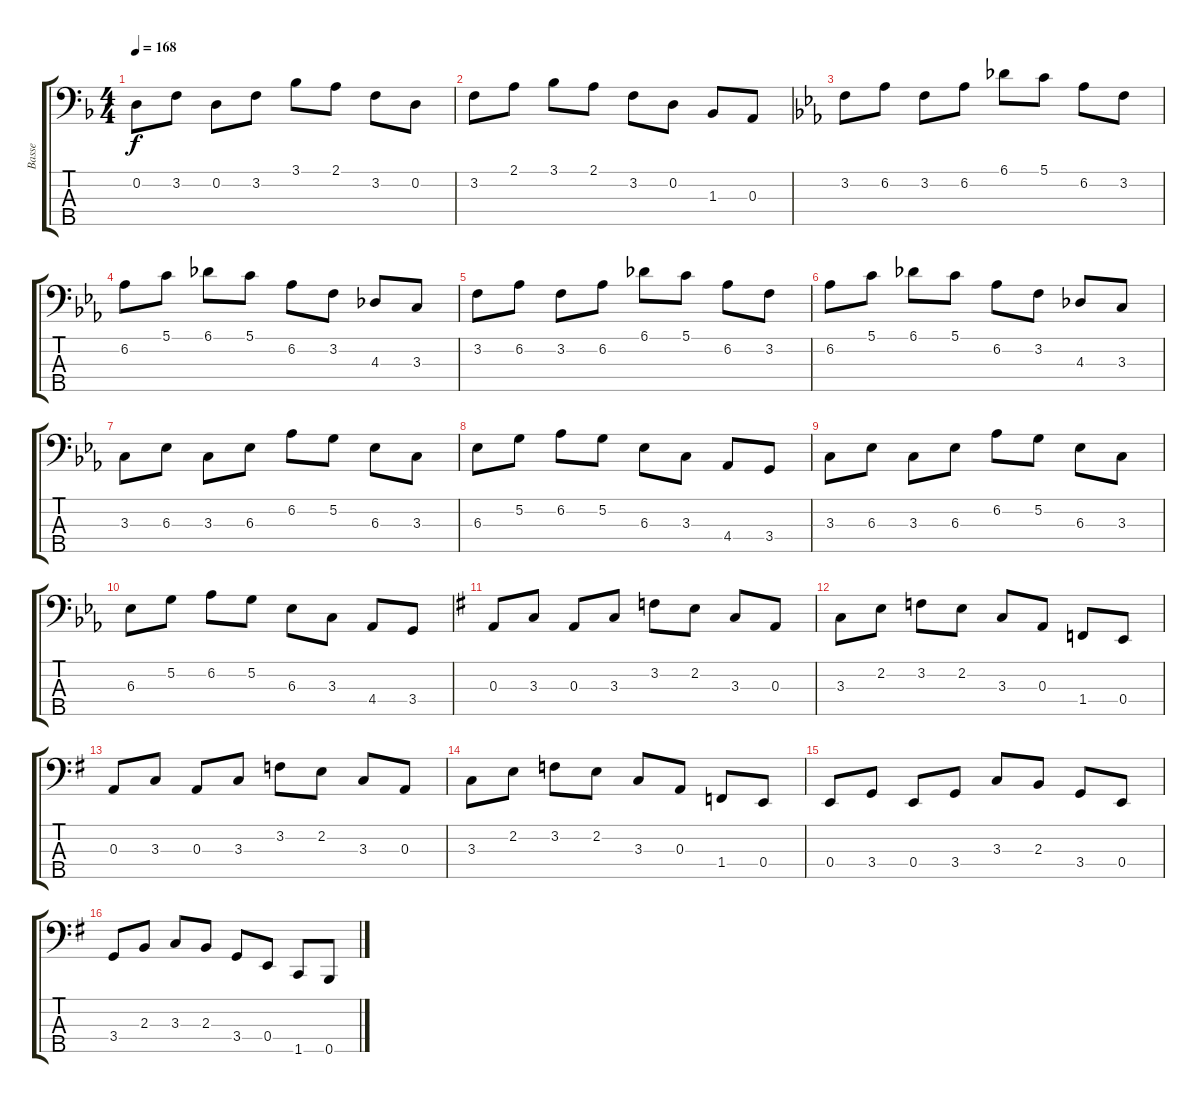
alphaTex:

\track ("Basse" "Basse") {instrument synthbass2}
\staff {score tabs}
\tuning (G2 D2 A1 E1 B0) {hide}
\ts (4 4)
\tempo 168
\clef f4
\ks f
0.2.8{dy f} 3.2.8 0.2.8 3.2.8 3.1.8 2.1.8 3.2.8 0.2.8 |
3.2.8 2.1.8 3.1.8 2.1.8 3.2.8 0.2.8 1.3.8 0.3.8 |
\ks eb
3.2.8 6.2.8 3.2.8 6.2.8 6.1.8 5.1.8 6.2.8 3.2.8 |
6.2.8 5.1.8 6.1.8 5.1.8 6.2.8 3.2.8 4.3.8 3.3.8 |
3.2.8 6.2.8 3.2.8 6.2.8 6.1.8 5.1.8 6.2.8 3.2.8 |
6.2.8 5.1.8 6.1.8 5.1.8 6.2.8 3.2.8 4.3.8 3.3.8 |
3.3.8 6.3.8 3.3.8 6.3.8 6.2.8 5.2.8 6.3.8 3.3.8 |
6.3.8 5.2.8 6.2.8 5.2.8 6.3.8 3.3.8 4.4.8 3.4.8 |
3.3.8 6.3.8 3.3.8 6.3.8 6.2.8 5.2.8 6.3.8 3.3.8 |
6.3.8 5.2.8 6.2.8 5.2.8 6.3.8 3.3.8 4.4.8 3.4.8 |
\ks g
0.3.8 3.3.8 0.3.8 3.3.8 3.2.8 2.2.8 3.3.8 0.3.8 |
3.3.8 2.2.8 3.2.8 2.2.8 3.3.8 0.3.8 1.4.8 0.4.8 |
0.3.8 3.3.8 0.3.8 3.3.8 3.2.8 2.2.8 3.3.8 0.3.8 |
3.3.8 2.2.8 3.2.8 2.2.8 3.3.8 0.3.8 1.4.8 0.4.8 |
0.4.8 3.4.8 0.4.8 3.4.8 3.3.8 2.3.8 3.4.8 0.4.8 |
3.4.8 2.3.8 3.3.8 2.3.8 3.4.8 0.4.8 1.5.8 0.5.8
